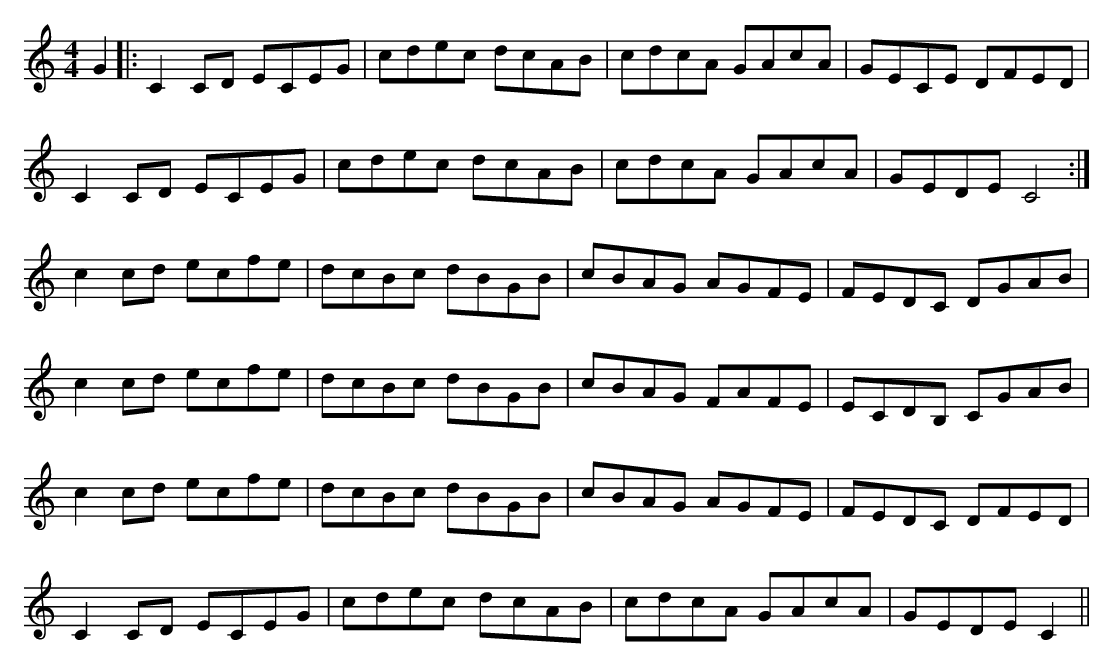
X:1
M:4/4
K:C
G2|:C2 CD ECEG|cdec dcAB|cdcA GAcA|GECE DFED|
C2 CD ECEG|cdec dcAB|cdcA GAcA|GEDE C4:|
c2 cd ecfe|dcBc dBGB|cBAG AGFE|FEDC DGAB|
c2 cd ecfe|dcBc dBGB|cBAG FAFE|ECDB, CGAB|
c2 cd ecfe|dcBc dBGB|cBAG AGFE|FEDC DFED|
C2 CD ECEG|cdec dcAB|cdcA GAcA|GEDE C2||
